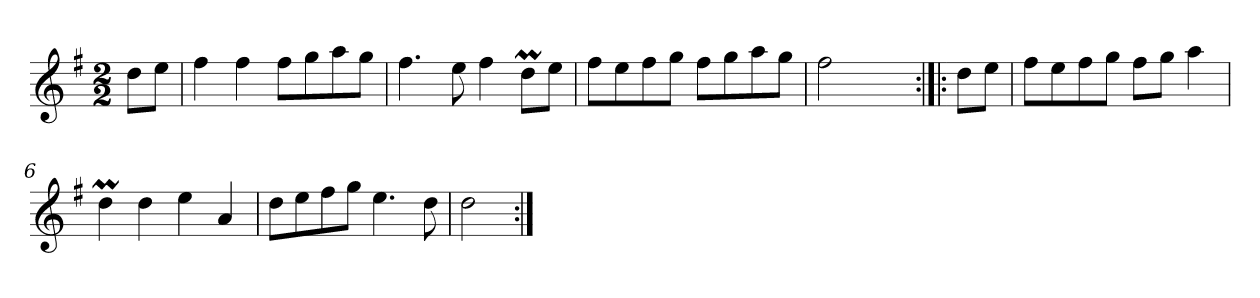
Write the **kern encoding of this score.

**kern
*part1
*staff1
*clefG2
*k[f#]
*D:mix
*M2/2
*MM120
=
8dd\L
8ee\J
=1
4ff#
4ff#
8ff#\L
8gg\
8aa\
8gg\J
=2
4.ff#
8ee
4ff#
8ddM\L
8ee\J
=3
8ff#\L
8ee\
8ff#\
8gg\J
8ff#\L
8gg\
8aa\
8gg\J
=4
2ff#
4ryy
=:|!|:
8dd\L
8ee\J
=5
8ff#\L
8ee\
8ff#\
8gg\J
8ff#\L
8gg\J
4aa
=6
4ddM
4dd
4ee
4a
=7
8dd\L
8ee\
8ff#\
8gg\J
4.ee
8dd
=8
2dd
=:|!
*-
